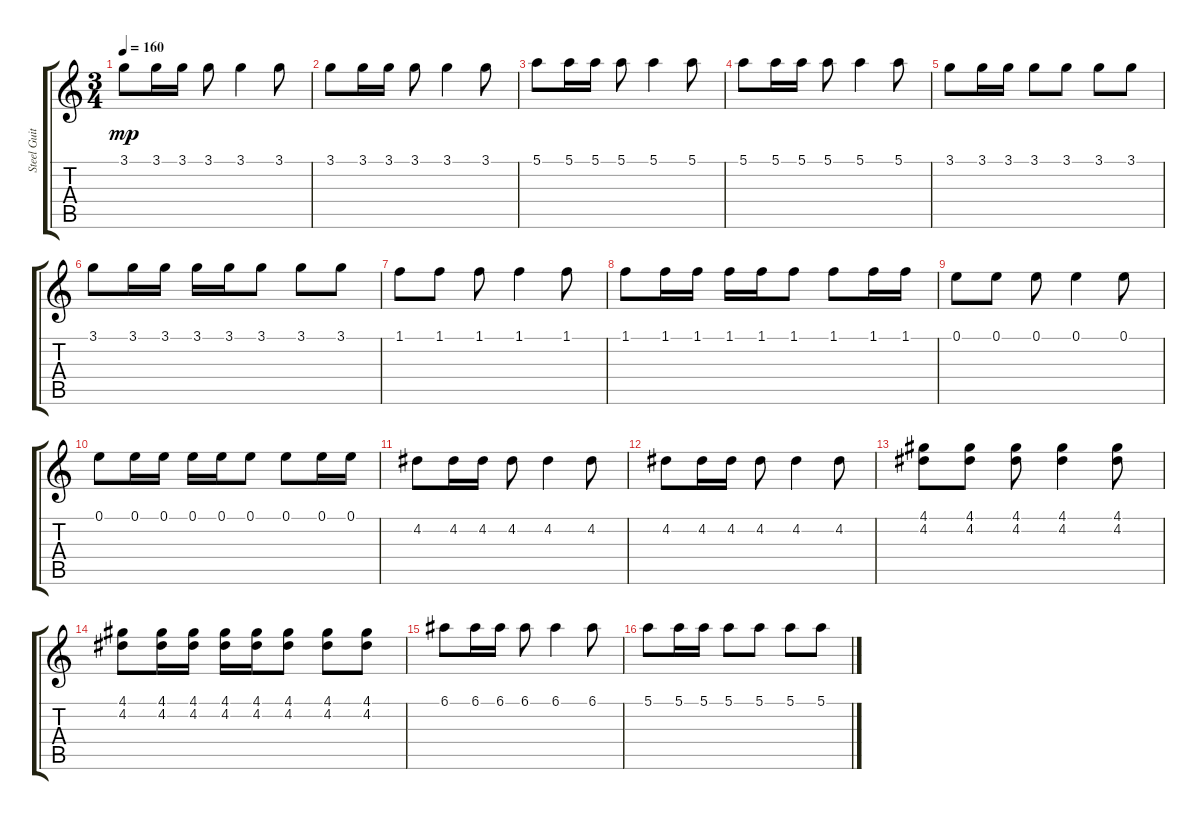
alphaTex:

\track ("Steel Guitar Middle" "Steel Guit") {instrument acousticguitarsteel}
\staff {score tabs}
\tuning (E4 B3 G3 D3 A2 E2) {hide}
\ts (3 4)
\tempo 160
\clef g2
\ks c
3.1.8{dy mp} 3.1.16 3.1.16 3.1.8 3.1.4 3.1.8 |
3.1.8 3.1.16 3.1.16 3.1.8 3.1.4 3.1.8 |
5.1.8 5.1.16 5.1.16 5.1.8 5.1.4 5.1.8 |
5.1.8 5.1.16 5.1.16 5.1.8 5.1.4 5.1.8 |
3.1.8 3.1.16 3.1.16 3.1.8 3.1.8 3.1.8 3.1.8 |
3.1.8 3.1.16 3.1.16 3.1.16 3.1.16 3.1.8 3.1.8 3.1.8 |
1.1.8 1.1.8 1.1.8 1.1.4 1.1.8 |
1.1.8 1.1.16 1.1.16 1.1.16 1.1.16 1.1.8 1.1.8 1.1.16 1.1.16 |
0.1.8 0.1.8 0.1.8 0.1.4 0.1.8 |
0.1.8 0.1.16 0.1.16 0.1.16 0.1.16 0.1.8 0.1.8 0.1.16 0.1.16 |
4.2.8 4.2.16 4.2.16 4.2.8 4.2.4 4.2.8 |
4.2.8 4.2.16 4.2.16 4.2.8 4.2.4 4.2.8 |
(4.1 4.2).8 (4.1 4.2).8 (4.1 4.2).8 (4.1 4.2).4 (4.1 4.2).8 |
(4.1 4.2).8 (4.1 4.2).16 (4.1 4.2).16 (4.1 4.2).16 (4.1 4.2).16 (4.1 4.2).8 (4.1 4.2).8 (4.1 4.2).8 |
6.1.8{volume 16} 6.1.16{volume 16} 6.1.16{volume 16} 6.1.8{volume 16} 6.1.4{volume 15} 6.1.8{volume 15} |
5.1.8{volume 15} 5.1.16{volume 14} 5.1.16{volume 14} 5.1.8{volume 14} 5.1.8{volume 14} 5.1.8{volume 14} 5.1.8{volume 14}
